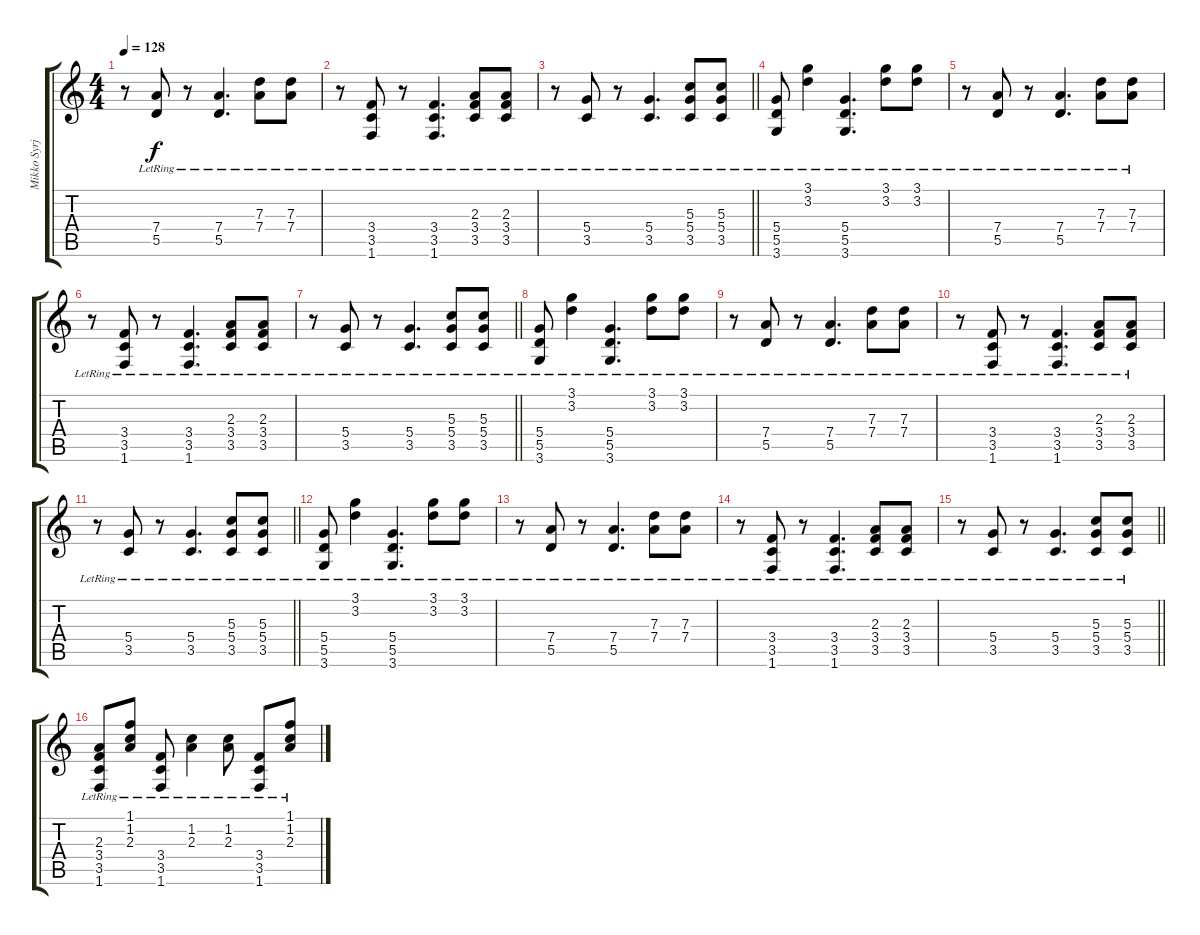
\track ("Mikko Syrjä" "Mikko Syrj") {instrument acousticguitarsteel}
\staff {score tabs}
\tuning (E4 B3 G3 D3 A2 E2) {hide}
\ts (4 4)
\tempo 128
\clef g2
\ks c
r.8{dy f} (7.4{lr} 5.5{lr}).8 r.8 (7.4{lr} 5.5{lr}).4{d} (7.3{lr} 7.4{lr}).8 (7.3{lr} 7.4{lr}).8 |
r.8 (3.4{lr} 3.5{lr} 1.6{lr}).8 r.8 (3.4{lr} 3.5{lr} 1.6{lr}).4{d} (2.3{lr} 3.4{lr} 3.5{lr}).8 (2.3{lr} 3.4{lr} 3.5{lr}).8 |
\barLineRight lightlight
r.8 (5.4{lr} 3.5{lr}).8 r.8 (5.4{lr} 3.5{lr}).4{d} (5.3{lr} 5.4{lr} 3.5{lr}).8 (5.3{lr} 5.4{lr} 3.5{lr}).8 |
(5.4{lr} 5.5{lr} 3.6{lr}).8 (3.1{lr} 3.2{lr}).4 (5.4{lr} 5.5{lr} 3.6{lr}).4{d} (3.1{lr} 3.2{lr}).8 (3.1{lr} 3.2{lr}).8 |
r.8 (7.4{lr} 5.5{lr}).8 r.8 (7.4{lr} 5.5{lr}).4{d} (7.3{lr} 7.4{lr}).8 (7.3{lr} 7.4{lr}).8 |
r.8 (3.4{lr} 3.5{lr} 1.6{lr}).8 r.8 (3.4{lr} 3.5{lr} 1.6{lr}).4{d} (2.3{lr} 3.4{lr} 3.5{lr}).8 (2.3{lr} 3.4{lr} 3.5{lr}).8 |
\barLineRight lightlight
r.8 (5.4{lr} 3.5{lr}).8 r.8 (5.4{lr} 3.5{lr}).4{d} (5.3{lr} 5.4{lr} 3.5{lr}).8 (5.3{lr} 5.4{lr} 3.5{lr}).8 |
(5.4{lr} 5.5{lr} 3.6{lr}).8 (3.1{lr} 3.2{lr}).4 (5.4{lr} 5.5{lr} 3.6{lr}).4{d} (3.1{lr} 3.2{lr}).8 (3.1{lr} 3.2{lr}).8 |
r.8 (7.4{lr} 5.5{lr}).8 r.8 (7.4{lr} 5.5{lr}).4{d} (7.3{lr} 7.4{lr}).8 (7.3{lr} 7.4{lr}).8 |
r.8 (3.4{lr} 3.5{lr} 1.6{lr}).8 r.8 (3.4{lr} 3.5{lr} 1.6{lr}).4{d} (2.3{lr} 3.4{lr} 3.5{lr}).8 (2.3{lr} 3.4{lr} 3.5{lr}).8 |
\barLineRight lightlight
r.8 (5.4{lr} 3.5{lr}).8 r.8 (5.4{lr} 3.5{lr}).4{d} (5.3{lr} 5.4{lr} 3.5{lr}).8 (5.3{lr} 5.4{lr} 3.5{lr}).8 |
(5.4{lr} 5.5{lr} 3.6{lr}).8 (3.1{lr} 3.2{lr}).4 (5.4{lr} 5.5{lr} 3.6{lr}).4{d} (3.1{lr} 3.2{lr}).8 (3.1{lr} 3.2{lr}).8 |
r.8 (7.4{lr} 5.5{lr}).8 r.8 (7.4{lr} 5.5{lr}).4{d} (7.3{lr} 7.4{lr}).8 (7.3{lr} 7.4{lr}).8 |
r.8 (3.4{lr} 3.5{lr} 1.6{lr}).8 r.8 (3.4{lr} 3.5{lr} 1.6{lr}).4{d} (2.3{lr} 3.4{lr} 3.5{lr}).8 (2.3{lr} 3.4{lr} 3.5{lr}).8 |
\barLineRight lightlight
r.8 (5.4{lr} 3.5{lr}).8 r.8 (5.4{lr} 3.5{lr}).4{d} (5.3{lr} 5.4{lr} 3.5{lr}).8 (5.3{lr} 5.4{lr} 3.5{lr}).8 |
(2.3{lr} 3.4{lr} 3.5{lr} 1.6{lr}).8 (1.1{lr} 1.2{lr} 2.3{lr}).8 (3.4{lr} 3.5{lr} 1.6{lr}).8 (1.2{lr} 2.3{lr}).4 (1.2{lr} 2.3{lr}).8 (3.4{lr} 3.5{lr} 1.6{lr}).8 (1.1{lr} 1.2{lr} 2.3{lr}).8
